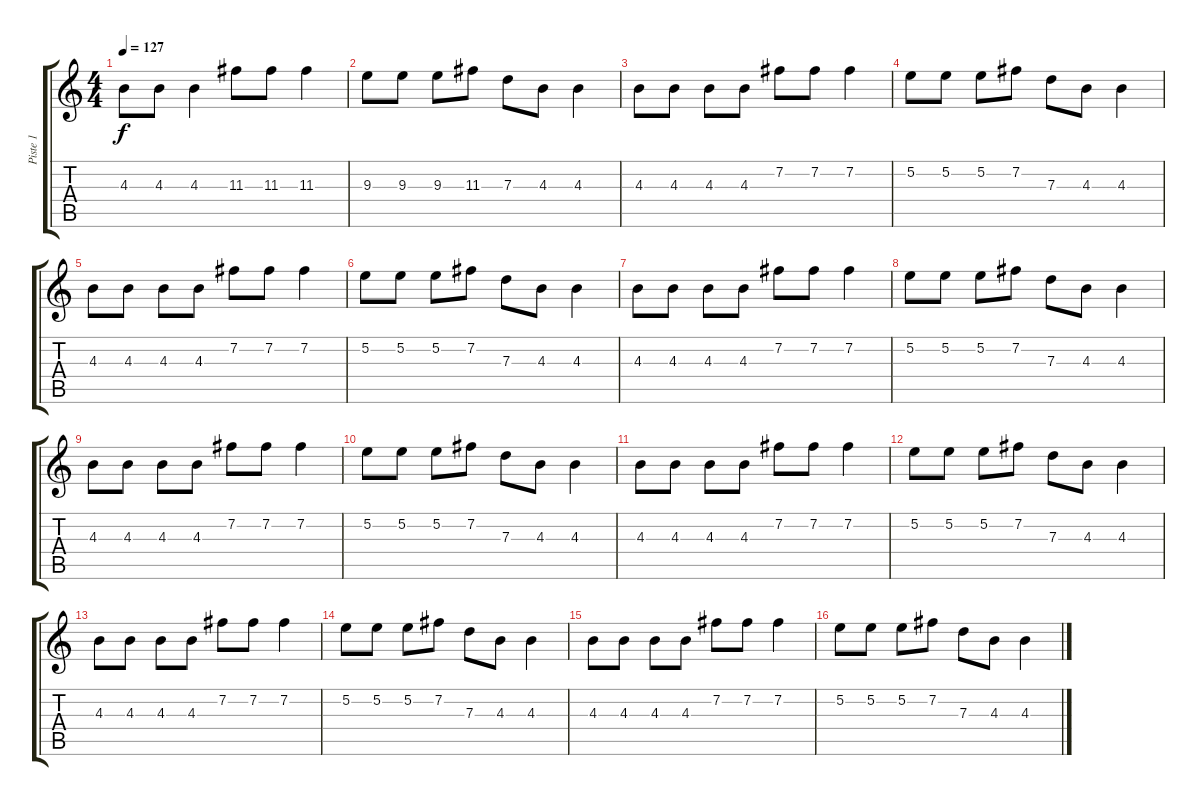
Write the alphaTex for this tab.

\track ("Piste 1" "Piste 1") {instrument acousticguitarnylon}
\staff {score tabs}
\tuning (E4 B3 G3 D3 A2 E2) {hide}
\ts (4 4)
\tempo 127
\clef g2
\ks c
4.3.8{dy f} 4.3.8 4.3.4 11.3.8 11.3.8 11.3.4 |
9.3.8 9.3.8 9.3.8 11.3.8 7.3.8 4.3.8 4.3.4 |
4.3.8 4.3.8 4.3.8 4.3.8 7.2.8 7.2.8 7.2.4 |
5.2.8 5.2.8 5.2.8 7.2.8 7.3.8 4.3.8 4.3.4 |
4.3.8 4.3.8 4.3.8 4.3.8 7.2.8 7.2.8 7.2.4 |
5.2.8 5.2.8 5.2.8 7.2.8 7.3.8 4.3.8 4.3.4 |
4.3.8 4.3.8 4.3.8 4.3.8 7.2.8 7.2.8 7.2.4 |
5.2.8 5.2.8 5.2.8 7.2.8 7.3.8 4.3.8 4.3.4 |
4.3.8 4.3.8 4.3.8 4.3.8 7.2.8 7.2.8 7.2.4 |
5.2.8 5.2.8 5.2.8 7.2.8 7.3.8 4.3.8 4.3.4 |
4.3.8 4.3.8 4.3.8 4.3.8 7.2.8 7.2.8 7.2.4 |
5.2.8 5.2.8 5.2.8 7.2.8 7.3.8 4.3.8 4.3.4 |
4.3.8 4.3.8 4.3.8 4.3.8 7.2.8 7.2.8 7.2.4 |
5.2.8 5.2.8 5.2.8 7.2.8 7.3.8 4.3.8 4.3.4 |
4.3.8 4.3.8 4.3.8 4.3.8 7.2.8 7.2.8 7.2.4 |
5.2.8 5.2.8 5.2.8 7.2.8 7.3.8 4.3.8 4.3.4
